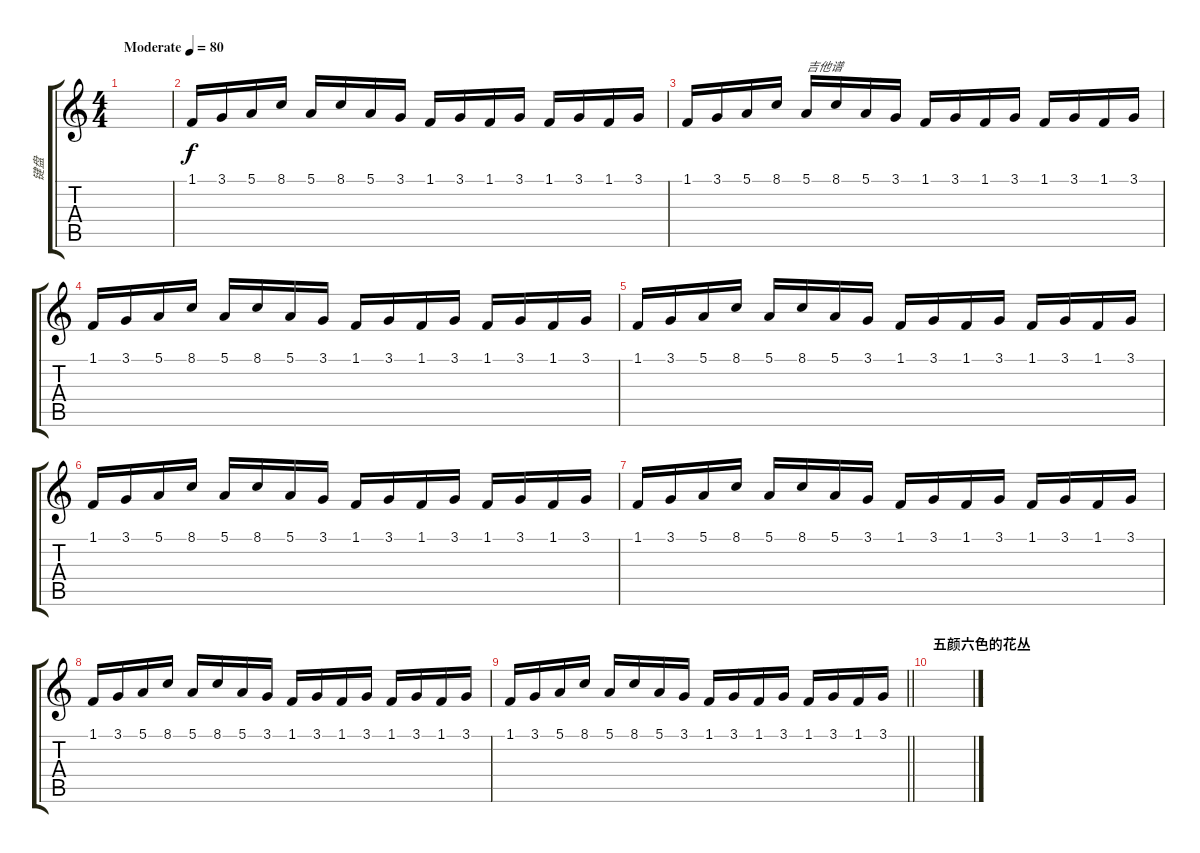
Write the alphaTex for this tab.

\track ("键盘" "键盘") {instrument clarinet}
\staff {score tabs}
\tuning (E4 B3 G3 D3 A2 E2) {hide}
\ts (4 4)
\section ("" "")
\tempo (80 "Moderate")
\clef g2
\ks c
|
1.1.16 3.1.16 5.1.16 8.1.16 5.1.16 8.1.16 5.1.16 3.1.16 1.1.16 3.1.16 1.1.16 3.1.16 1.1.16 3.1.16 1.1.16 3.1.16 |
1.1.16 3.1.16 5.1.16 8.1.16 5.1.16{txt "吉他谱"} 8.1.16 5.1.16 3.1.16 1.1.16 3.1.16 1.1.16 3.1.16 1.1.16 3.1.16 1.1.16 3.1.16 |
1.1.16 3.1.16 5.1.16 8.1.16 5.1.16 8.1.16 5.1.16 3.1.16 1.1.16 3.1.16 1.1.16 3.1.16 1.1.16 3.1.16 1.1.16 3.1.16 |
1.1.16 3.1.16 5.1.16 8.1.16 5.1.16 8.1.16 5.1.16 3.1.16 1.1.16 3.1.16 1.1.16 3.1.16 1.1.16 3.1.16 1.1.16 3.1.16 |
1.1.16 3.1.16 5.1.16 8.1.16 5.1.16 8.1.16 5.1.16 3.1.16 1.1.16 3.1.16 1.1.16 3.1.16 1.1.16 3.1.16 1.1.16 3.1.16 |
1.1.16 3.1.16 5.1.16 8.1.16 5.1.16 8.1.16 5.1.16 3.1.16 1.1.16 3.1.16 1.1.16 3.1.16 1.1.16 3.1.16 1.1.16 3.1.16 |
1.1.16 3.1.16 5.1.16 8.1.16 5.1.16 8.1.16 5.1.16 3.1.16 1.1.16 3.1.16 1.1.16 3.1.16 1.1.16 3.1.16 1.1.16 3.1.16 |
\barLineRight lightlight
1.1.16 3.1.16 5.1.16 8.1.16 5.1.16 8.1.16 5.1.16 3.1.16 1.1.16 3.1.16 1.1.16 3.1.16 1.1.16 3.1.16 1.1.16 3.1.16 |
\section ("" "五颜六色的花丛")
